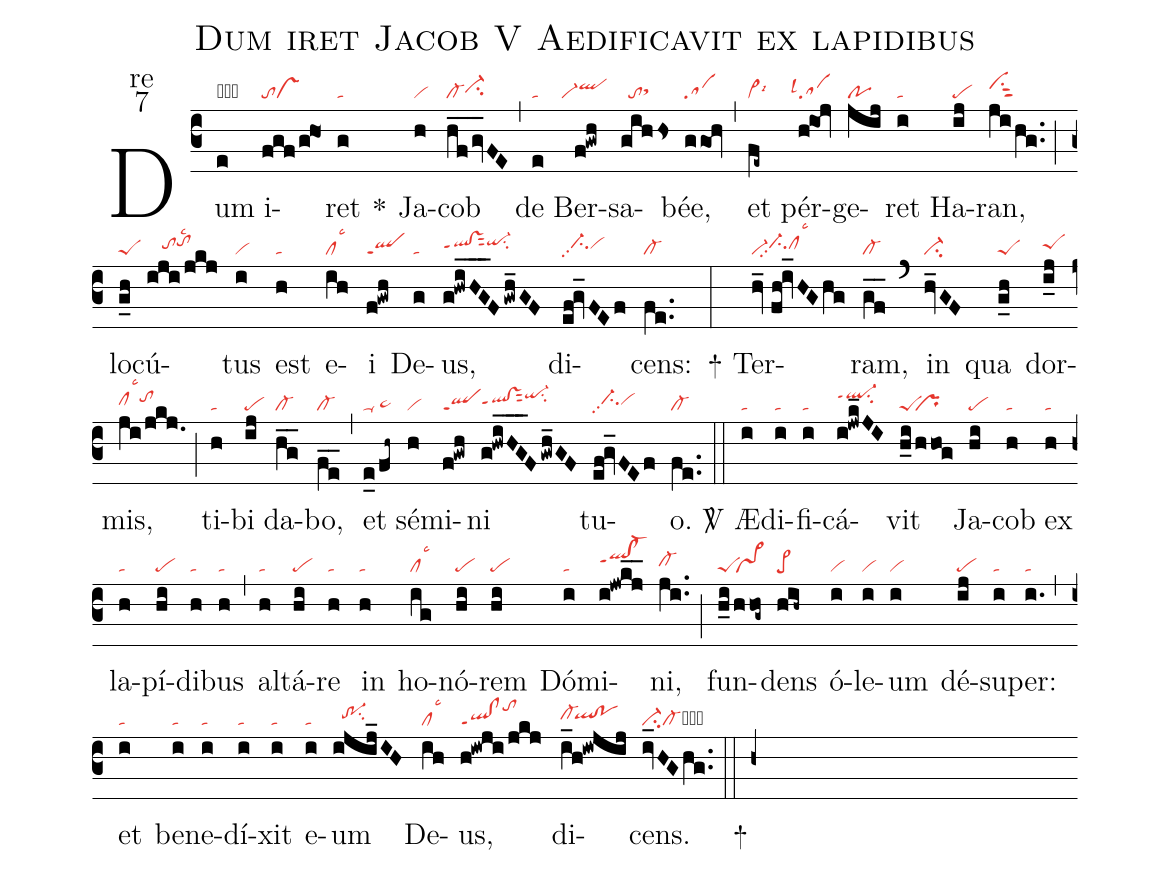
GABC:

name:Dum iret Jacob V Aedificavit ex lapidibus;
office-part:re;
mode:7;
nabc-lines:1;
%%
(c3) Dum(e|obta) i(fgf/ghO1|tovs)ret(g|ta) <sp>*</sp>() Ja(h|vi)cob(hf__/gv_FE|cl-ci-hh) (,) de(e|ta) Ber(f!gwh|```vi-qlhi)sa(gihhs|//tosthh)bée,(ggoh|sa) (,) et(fe~|vi>lsi6) pér(h@ioj|``salsl4)ge(jij|po)ret(i|ta) Ha(ij|pe)ran,(ji/hg..|vihisu1sut2) (;) lo(g_h|peS)cú(iji/jkj|////tohhtohilsc2)tus(i|vi) est(h|ta) e(ih|cllsc3)i(f!gwh|qlppt1) De(g|ta)us,(g!hwiHG___F/gwh_GF|qlhh!vshhppt1sut2qi-hisu2) di(ef!gv_FEf|//ci-hhpp2vihh)cens:(fe..|cl-) (:)
<sp>+</sp> Ter(hv_//fh!iv_HGhg|vi-ci-hhpp2clhhlsc3)ram,(gf__|cl-) (`) in(hv_GF|ci-) qua(g_h|peS) dor(i_j|peShh)mis,(ji/jkj.|clhhlsc3tohi) (;) ti(h|ta)bi(ij|pe) da(hg__|cl-)bo,(fe__|cl-) (,) et(e_0/fh~|ta-/ta>hg) sé(h|vi)mi(f!gwh|qlppt1)ni(g!hwiHG___F/gwh_GF|qlhh!vshhppt1sut2qi-hjsu2) tu(ef!gv_FEf|//ci-hhpp2vihh)o.(fe..|cl-) (::)

<sp>V/</sp> Æ(i|ta)di(i|ta)fi(i|ta)cá(i!jwk_JI|ql-hjppt1su2)vit(h_i/hhog|peS``pr) Ja(hi|pe)cob(h|ta) ex(h|ta) la(h|ta)pí(hi|pe)di(h|ta)bus(h|ta) (,) al(h|ta)tá(hi|pe)re(h|ta) in(h|ta) ho(ig|cllsc3)nó(hi|pe)rem(hi|pe) Dó(i|ta)mi(i!jwkj__|qlhi!cl-hippt1)ni,(ji..|cl-hh) (;) fun(h_i/hhog~|peS`vs>)dens(hih~|pe>) ó(i|vi)le(i|vi)um(i|vi) dé(ij|pe)su(i|ta)per:(i.|ta) (,) et(i|ta) be(i|ta)ne(i|ta)dí(i|ta)xit(i|ta) e(i|ta)um(ijij_IH|//tr-1hhsu2) De(ih|cllsc3)us,(h!iwji/jkj|ql!clppt1tohk) di(i_h!iwjij|cl-hh`qlhh!pohh)cens.(iv_HGhg..|ci-cl-cb) <sp>+</sp>(::h+z)
